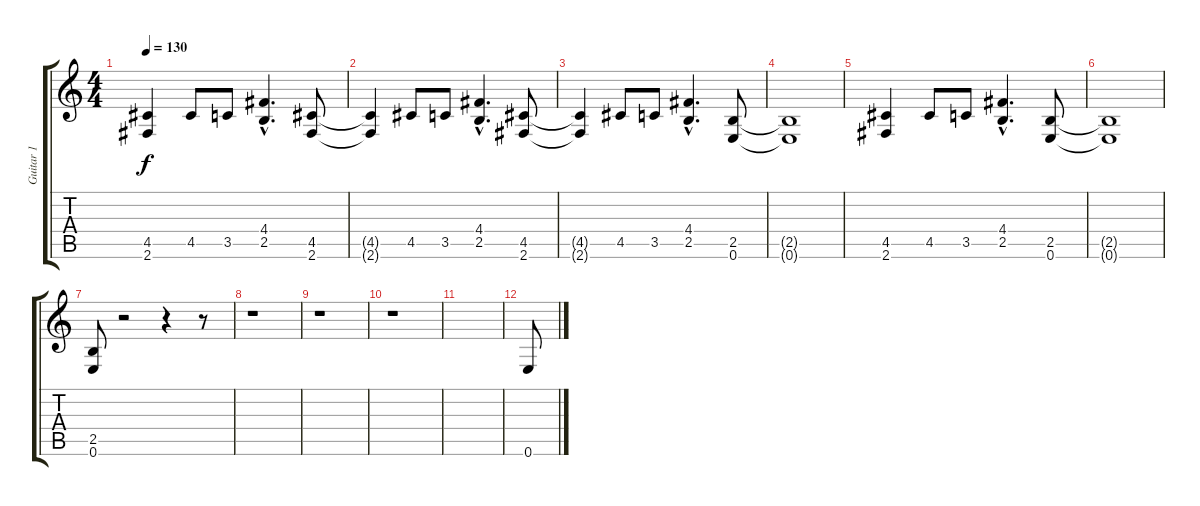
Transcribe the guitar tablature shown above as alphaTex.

\track ("Guitar 1" "Guitar 1") {instrument electricguitarclean}
\staff {score tabs}
\tuning (E4 B3 G3 D3 A2 E2) {hide}
\ts (4 4)
\tempo 130
\clef g2
\ks c
(4.5 2.6).4{dy f} 4.5.8 3.5.8 (4.4{hac} 2.5{hac}).4{d} (4.5 2.6).8 |
(4.5{t} 2.6{t}).4 4.5.8 3.5.8 (4.4{hac} 2.5{hac}).4{d} (4.5 2.6).8 |
(4.5{t} 2.6{t}).4 4.5.8 3.5.8 (4.4{hac} 2.5{hac}).4{d} (2.5 0.6).8 |
(2.5{t} 0.6{t}).1 |
(4.5 2.6).4 4.5.8 3.5.8 (4.4{hac} 2.5{hac}).4{d} (2.5 0.6).8 |
(2.5{t} 0.6{t}).1 |
(2.5 0.6).8 r.2 r.4 r.8 |
r.1 |
r.1 |
r.1 |
|
0.6.8
